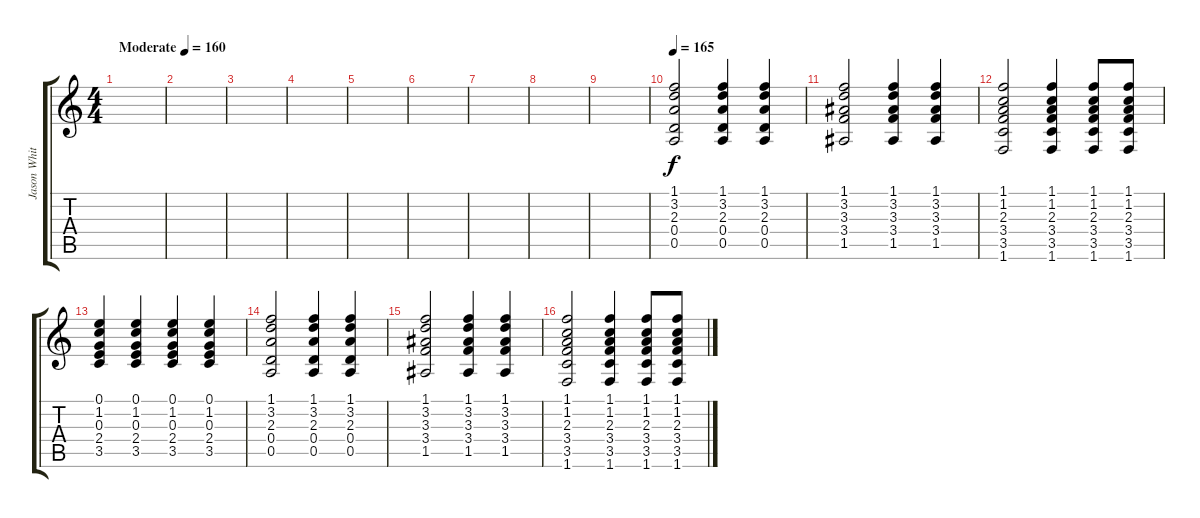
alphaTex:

\track ("Jason White - Guitar" "Jason Whit") {instrument acousticguitarsteel}
\staff {score tabs}
\tuning (E4 B3 G3 D3 A2 E2) {hide}
\ts (4 4)
\tempo (160 "Moderate")
\tempo 140
\tempo (160 "Moderate")
\clef g2
\ks c
|
|
|
|
|
|
|
|
|
\tempo 165
(1.1 3.2 2.3 0.4 0.5).2 (1.1 3.2 2.3 0.4 0.5).4 (1.1 3.2 2.3 0.4 0.5).4 |
(1.1 3.2 3.3 3.4 1.5).2 (1.1 3.2 3.3 3.4 1.5).4 (1.1 3.2 3.3 3.4 1.5).4 |
(1.1 1.2 2.3 3.4 3.5 1.6).2 (1.1 1.2 2.3 3.4 3.5 1.6).4 (1.1 1.2 2.3 3.4 3.5 1.6).8 (1.1 1.2 2.3 3.4 3.5 1.6).8 |
(0.1 1.2 0.3 2.4 3.5).4 (0.1 1.2 0.3 2.4 3.5).4 (0.1 1.2 0.3 2.4 3.5).4 (0.1 1.2 0.3 2.4 3.5).4 |
(1.1 3.2 2.3 0.4 0.5).2 (1.1 3.2 2.3 0.4 0.5).4 (1.1 3.2 2.3 0.4 0.5).4 |
(1.1 3.2 3.3 3.4 1.5).2 (1.1 3.2 3.3 3.4 1.5).4 (1.1 3.2 3.3 3.4 1.5).4 |
(1.1 1.2 2.3 3.4 3.5 1.6).2 (1.1 1.2 2.3 3.4 3.5 1.6).4 (1.1 1.2 2.3 3.4 3.5 1.6).8 (1.1 1.2 2.3 3.4 3.5 1.6).8
